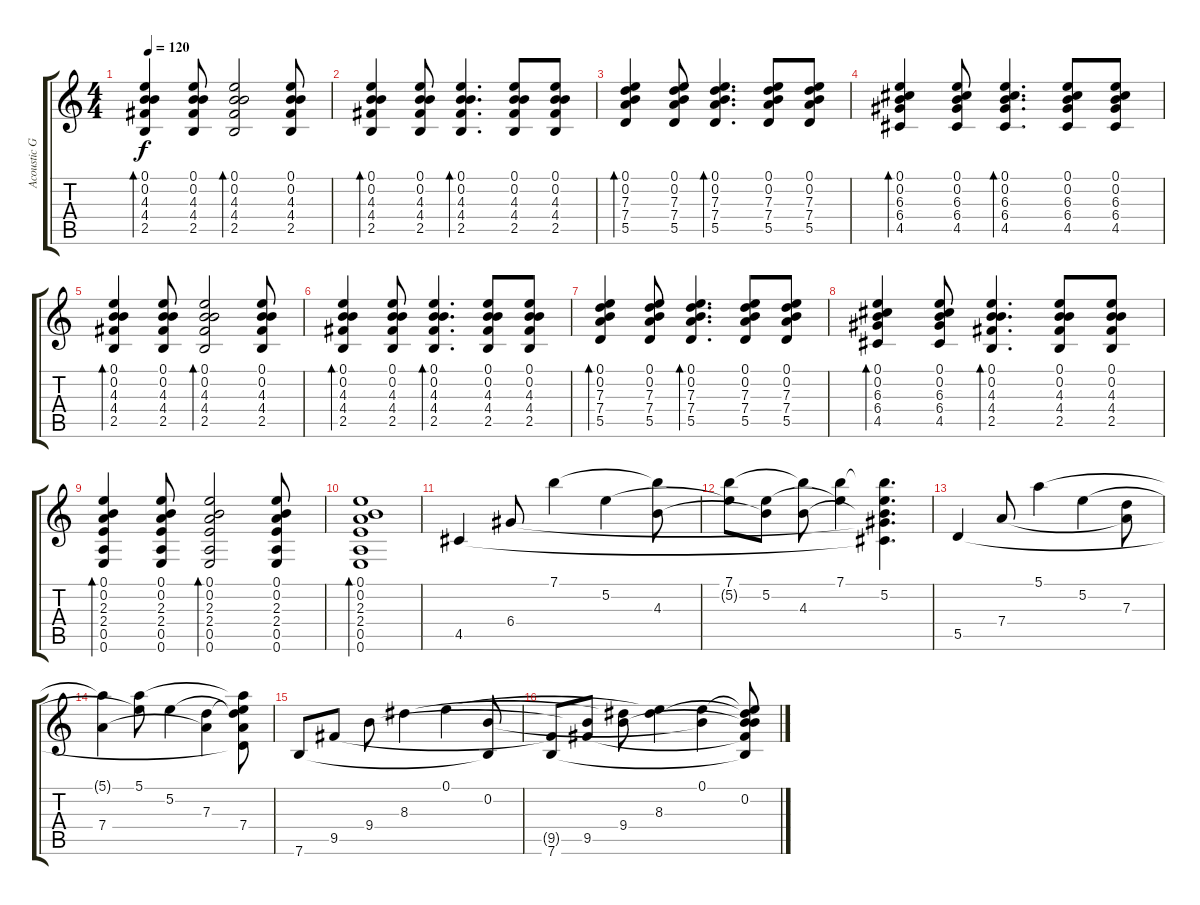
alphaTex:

\track ("Acoustic Guitar" "Acoustic G") {instrument acousticguitarsteel}
\staff {score tabs}
\tuning (E4 B3 G3 D3 A2 E2) {hide}
\ts (4 4)
\tempo 120
\clef g2
\ks c
(0.1 0.2 4.3 4.4 2.5).4{bd 120 dy f} (0.1 0.2 4.3 4.4 2.5).8 (0.1 0.2 4.3 4.4 2.5).2{bd 120} (0.1 0.2 4.3 4.4 2.5).8 |
(0.1 0.2 4.3 4.4 2.5).4{bd 120} (0.1 0.2 4.3 4.4 2.5).8 (0.1 0.2 4.3 4.4 2.5).4{d bd 120} (0.1 0.2 4.3 4.4 2.5).8 (0.1 0.2 4.3 4.4 2.5).8 |
(0.1 0.2 7.3 7.4 5.5).4{bd 120} (0.1 0.2 7.3 7.4 5.5).8 (0.1 0.2 7.3 7.4 5.5).4{d bd 120} (0.1 0.2 7.3 7.4 5.5).8 (0.1 0.2 7.3 7.4 5.5).8 |
(0.1 0.2 6.3 6.4 4.5).4{bd 120} (0.1 0.2 6.3 6.4 4.5).8 (0.1 0.2 6.3 6.4 4.5).4{d bd 120} (0.1 0.2 6.3 6.4 4.5).8 (0.1 0.2 6.3 6.4 4.5).8 |
(0.1 0.2 4.3 4.4 2.5).4{bd 120} (0.1 0.2 4.3 4.4 2.5).8 (0.1 0.2 4.3 4.4 2.5).2{bd 120} (0.1 0.2 4.3 4.4 2.5).8 |
(0.1 0.2 4.3 4.4 2.5).4{bd 120} (0.1 0.2 4.3 4.4 2.5).8 (0.1 0.2 4.3 4.4 2.5).4{d bd 120} (0.1 0.2 4.3 4.4 2.5).8 (0.1 0.2 4.3 4.4 2.5).8 |
(0.1 0.2 7.3 7.4 5.5).4{bd 120} (0.1 0.2 7.3 7.4 5.5).8 (0.1 0.2 7.3 7.4 5.5).4{d bd 120} (0.1 0.2 7.3 7.4 5.5).8 (0.1 0.2 7.3 7.4 5.5).8 |
(0.1 0.2 6.3 6.4 4.5).4{bd 120} (0.1 0.2 6.3 6.4 4.5).8 (0.1 0.2 4.3 4.4 2.5).4{d bd 120} (0.1 0.2 4.3 4.4 2.5).8 (0.1 0.2 4.3 4.4 2.5).8 |
(0.1 0.2 2.3 2.4 0.5 0.6).4{bd 120} (0.1 0.2 2.3 2.4 0.5 0.6).8 (0.1 0.2 2.3 2.4 0.5 0.6).2{bd 120} (0.1 0.2 2.3 2.4 0.5 0.6).8 |
(0.1 0.2 2.3 2.4 0.5 0.6).1{bd 120} |
4.5.4 6.4.8 7.1.4 5.2.4 (7.1{t} 4.3).8 |
(7.1 5.2{t}).8 (5.2 4.3{t}).8 (7.1{t} 4.3).8 (7.1 5.2{t}).4 (7.1{t} 5.2 4.3{t} 6.4{t} 4.5{t}).4{d} |
5.5.4 7.4.8 5.1.4 5.2.4 (7.3 7.4{t}).8 |
(5.1{t} 7.4).4 (5.1 5.2{t}).8 5.2.4 (7.3 7.4{t}).4 (5.1{t} 5.2{t} 7.3{t} 7.4 5.5{t}).8 |
7.6.8 9.5.8 9.4.8 8.3.4 0.1.4 (0.2 7.6{t}).8 |
(9.5{t} 7.6).8 (9.4{t} 9.5).8 (8.3{t} 9.4).8 (0.1{t} 8.3).4 (0.1 0.2{t}).4 (0.1{t} 0.2 8.3{t} 9.4{t} 9.5{t} 7.6{t}).8
